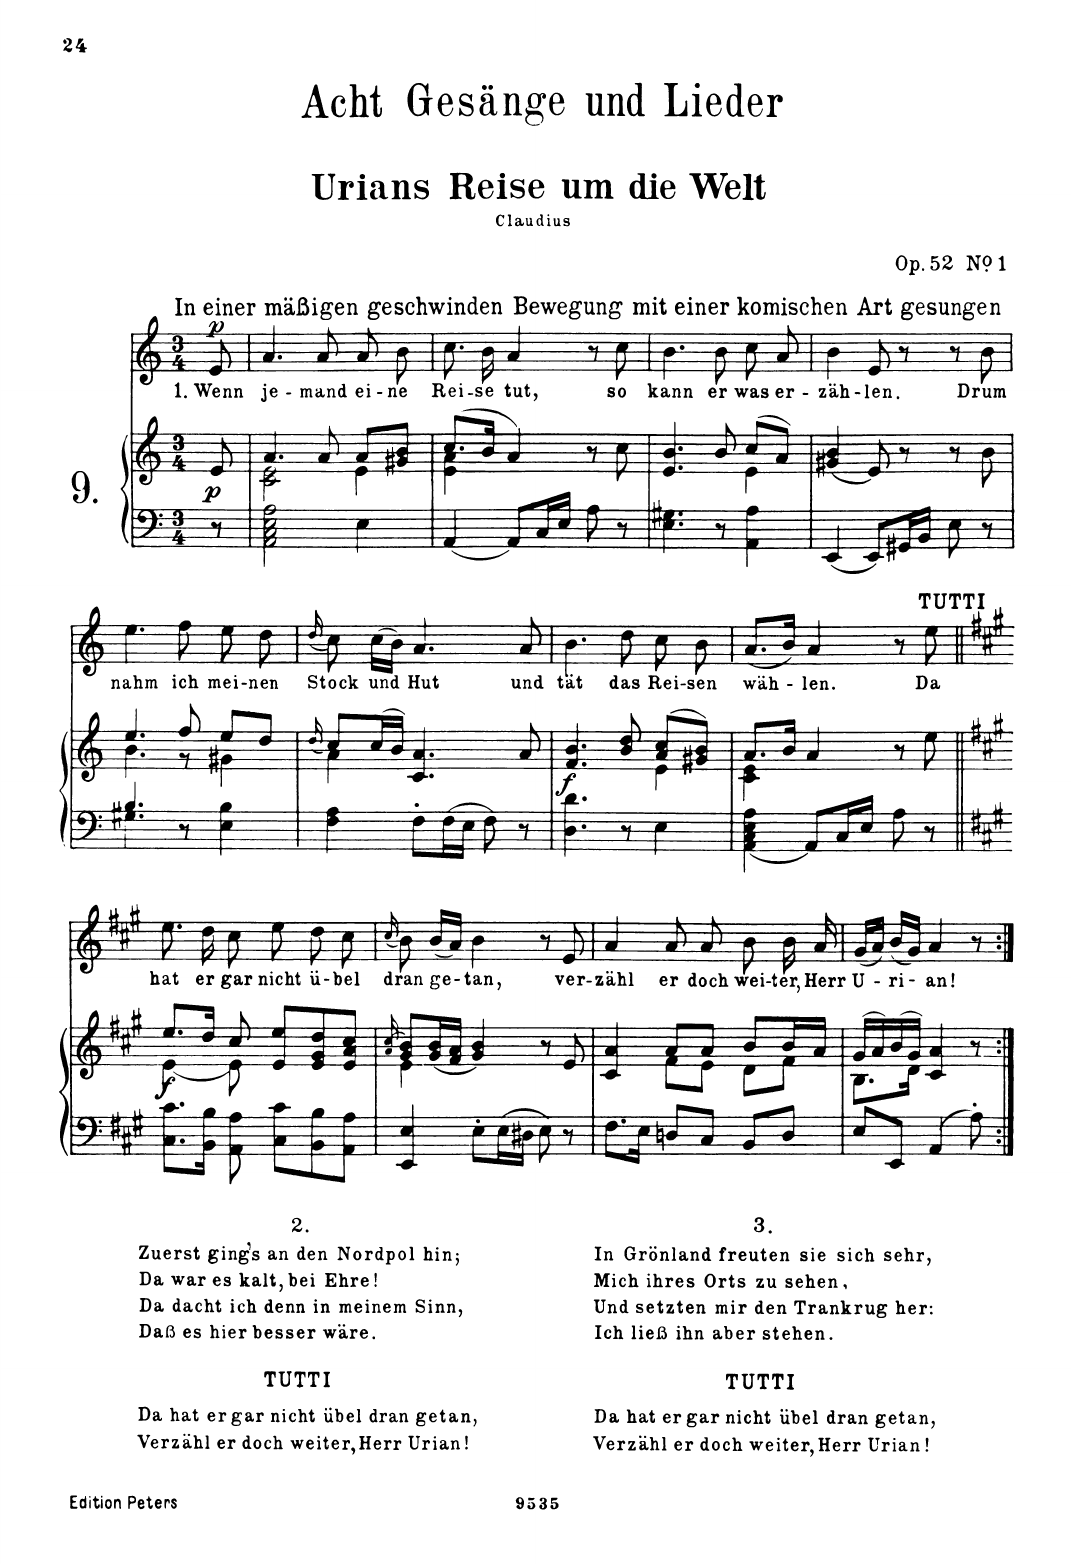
**kern	**kern	**dynam	**kern	**text	**dynam
*part2	*part2	*part2	*part1	*part1	*part1
*staff3	*staff2	*staff2/3	*staff1	*staff1	*staff1
*I"Piano	*	*	*I"Voice	*	*
*I'Pno	*	*	*	*	*
*clefF4	*clefG2	*	*clefG2	*	*
*k[]	*k[]	*	*k[]	*	*
*M3/4	*M3/4	*	*M3/4	*	*
=	=	=	=	=	=
!	!	!	!LO:TX:a:B:t=In einer mässigen geschwinden Bewegung mit einer komischen Art gesungen	!	!
!	!	!LO:DY:b	!	!	!LO:DY:a
8r	8e/	p	8e/	Wenn	p
=1	=1	=1	=1	=1	=1
*	*^	*	*	*	*
2AA\ 2C\ 2E\ 2A\	4.a/	2c\ 2e\	.	4.a/	je-	.
.	8a/	.	.	8a/	-mand	.
4E\	8a/L	4e\	.	8a/	ei-	.
.	8g#X/ 8b/J	.	.	8b\	-ne	.
=2	=2	=2	=2	=2	=2	=2
[4AA/	(8.cc/L	4e\ 4a\	.	8.cc\	Rei-	.
.	16b/Jk	.	.	16b\	-se	.
8AA/L]	4a/)	2ryy	.	4a/	tut,	.
16C/L	.	.	.	.	.	.
16E/JJ	.	.	.	.	.	.
8A\	8r	.	.	8r	.	.
8r	8cc\	.	.	8cc\	so	.
=3	=3	=3	=3	=3	=3	=3
4.E\ 4.G#X\	4.e/ 4.b/	2ryy	.	4.b\	kann	.
8r	8b\	.	.	8b\	er	.
4AA\ 4A\	(8cc/L	4e\	.	8cc\	was	.
.	8a/J)	.	.	8a/	er-	.
*	*v	*v	*	*	*	*
=4	=4	=4	=4	=4	=4
[4EE/	(4g#X/ 4b/	.	4b\	-zäh-	.
8EE/L]	8e/)	.	8e/	-len.	.
16GG#X/L	8r	.	8r	.	.
16BB/JJ	.	.	.	.	.
8E\	8r	.	8r	.	.
8r	8b\	.	8b\	Drum	.
=5	=5	=5	=5	=5	=5
*^	*^	*	*	*	*
4.B/	4.G#X\	4.ee/	4.b\	.	4.ee\	nahm	.
8r	4.ryy	8ff/	8r	.	8ff\	ich	.
4E\ 4B\	.	8ee/L	4g#X\	.	8ee\	mei-	.
.	.	8dd/J	.	.	8dd\	-nen	.
*v	*v	*	*	*	*	*	*
=6	=6	=6	=6	=6	=6	=6
.	(16qdd/	.	.	(16qdd/	.	.
4F\ 4A\	8cc/L)	4a\	.	8cc\)	Stock	.
.	(16cc/L	.	.	(16cc\LL	und	.
.	16b/JJ)	.	.	16b\JJ)	.	.
8F'\L	4.c/ 4.a/	2ryy	.	4.a/	Hut	.
16F\L	.	.	.	.	.	.
16E\JJ	.	.	.	.	.	.
8F\	.	.	.	.	.	.
8r	8a/	.	.	8a/	und	.
=7	=7	=7	=7	=7	=7	=7
!	!	!	!LO:DY:b	!	!	!
4.D\ 4.d\	4.f/ 4.b/	2ryy	f	4.b\	tät	.
8r	8b/ 8dd/	.	.	8dd\	das	.
4E\	(8a/ 8cc/L	4e\	.	8cc\	Rei-	.
.	8g#X/ 8b/J)	.	.	8b\	-sen	.
=8	=8	=8	=8	=8	=8	=8
[4AA\ 4C\ 4E\ 4A\	8.a/L	4c\ 4e\	.	(8.a/L	wäh-	.
.	16b/Jk	.	.	16b/Jk)	.	.
8AA/L]	4a/	2ryy	.	4a/	-len.	.
16C/L	.	.	.	.	.	.
16E/JJ	.	.	.	.	.	.
8A\	8r	.	.	8r	.	.
!	!	!	!	!LO:TX:a:B:t=TUTTI	!	!
8r	8ee\	.	.	8ee\	Da	.
=9||	=9||	=9||	=9||	=9||	=9||	=9||
*k[f#c#g#]	*k[f#c#g#]	*	*	*k[f#c#g#]	*	*
!	!	!	!LO:DY:a=2	!	!	!
8.C#\ 8.c#\L	8.ee/L	[4e\	f	8.ee\	hat	.
16BB\ 16B\Jk	16dd/Jk	.	.	16dd\	er	.
8AA\ 8A\	8cc#/	8e\]	.	8cc#\	gar	.
8C#\ 8c#\L	8e/ 8ee/L	4.ryy	.	8ee\	nicht	.
8BB\ 8B\	8e/ 8g#/ 8dd/	.	.	8dd\	ü-	.
8AA\ 8A\J	8e/ 8a/ 8cc#/J	.	.	8cc#\	-bel	.
=10	=10	=10	=10	=10	=10	=10
.	(>16qa/ 16qcc#/	.	.	(16qcc#/	.	.
4EE/ 4E/	8g#/ 8b/L)	4e\	.	8b\)	dran-	.
.	(<16g#/ 16b/L	.	.	(16b/LL	-ge-	.
.	16f#/ 16a/JJ	.	.	16a/JJ)	.	.
8E'\L	4g#/ 4b/)	2ryy	.	4b\	-tan,	.
16E\L	.	.	.	.	.	.
16D#X\JJ	.	.	.	.	.	.
8E\	8r	.	.	8r	.	.
8r	8e/	.	.	8e/	ver-	.
=11	=11	=11	=11	=11	=11	=11
8.F#\L	4c#/ 4a/	4ryy	.	4a/	-zähl	.
16E\Jk	.	.	.	.	.	.
8Dn/L	8a/L	8f#\L	.	8a/	er	.
8C#/J	8a/J	8e\J	.	8a/	doch	.
8BB/L	8b/L	8d\L	.	8b\	wei-	.
8D/J	16b/L	8f#\J	.	16b\	-ter,	.
.	16a/JJ	.	.	16a/	Herr	.
=12	=12	=12	=12	=12	=12	=12
8E/L	(>16g#/LL	8.B\L	.	(16g#/LL	U-	.
.	16a/)	.	.	16a/JJ)	.	.
8EE/J	(>16b/	.	.	(16b/LL	-ri-	.
.	16g#/JJ)	16d\Jk	.	16g#/JJ)	.	.
4AA/	4c#/ 4a/	4.ryy	.	4a/	-an!	.
8A'\	8r	.	.	8r	.	.
*	*v	*v	*	*	*	*
=:|!	=:|!	=:|!	=:|!	=:|!	=:|!
*-	*-	*-	*-	*-	*-
